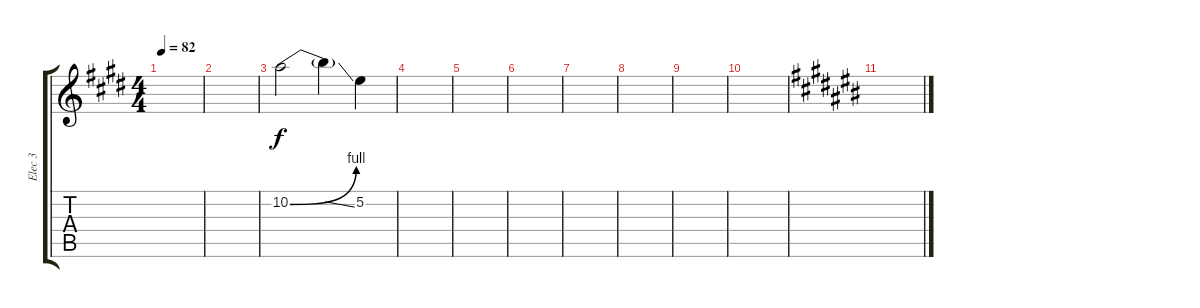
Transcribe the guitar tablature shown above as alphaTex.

\track ("Elec 3" "Elec 3") {instrument distortionguitar}
\staff {score tabs}
\tuning (E4 B3 G3 D3 A2 E2) {hide}
\ts (4 4)
\tempo 82
\clef g2
\ks e
|
|
10.2{be (bend 0 0 60 4)}.2 10.2{ss t}.4 5.2.4 |
|
|
|
|
|
|
|
\ks c#
